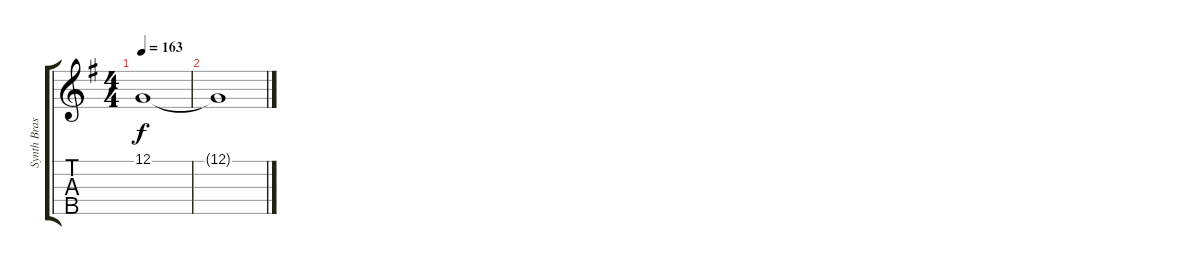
\track ("Synth Brass II" "Synth Bras") {instrument brasssection}
\staff {score tabs}
\tuning (G3 D3 A2 E2 B1) {hide}
\ts (4 4)
\tempo 163
\clef g2
\ks g
12.1{t}.1{dy f} |
12.1{t}.1
